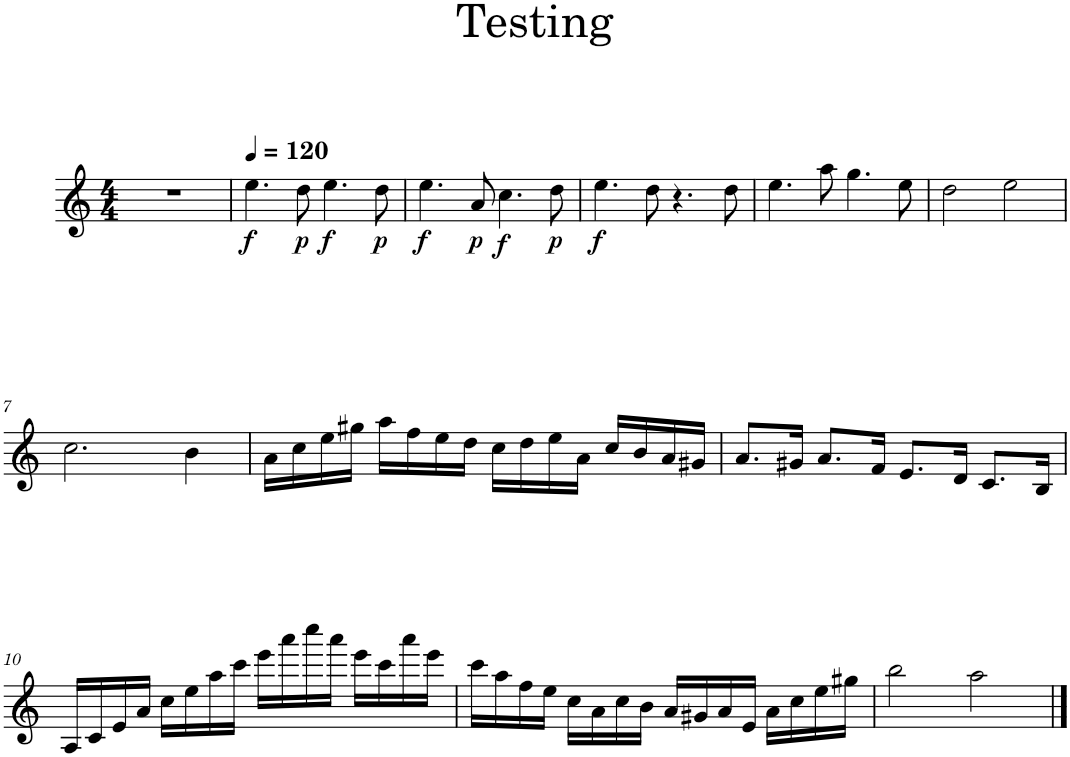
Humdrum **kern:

**kern	**dynam
*part1	*part1
*staff1	*staff1
*I"Piano	*
*I'Pno.	*
*clefG2	*
*k[]	*
*M4/4	*
=1	=1
1r	.
=2	=2
*MM120	*
!	!LO:DY:b
4.ee\	f
!	!LO:DY:b
8dd\	p
!	!LO:DY:b
4.ee\	f
!	!LO:DY:b
8dd\	p
=3	=3
!	!LO:DY:b
4.ee\	f
!	!LO:DY:b
8a/	p
!	!LO:DY:b
4.cc\	f
!	!LO:DY:b
8dd\	p
=4	=4
!	!LO:DY:b
4.ee\	f
8dd\	.
4.r	.
8dd\	.
=5	=5
4.ee\	.
8aa\	.
4.gg\	.
8ee\	.
=6	=6
2dd\	.
2ee\	.
!!LO:LB:g=z
=7	=7
2.cc\	.
4b\	.
=8	=8
16a\LL	.
16cc\	.
16ee\	.
16gg#X\JJ	.
16aa\LL	.
16ff\	.
16ee\	.
16dd\JJ	.
16cc\LL	.
16dd\	.
16ee\	.
16a\JJ	.
16cc/LL	.
16b/	.
16a/	.
16g#X/JJ	.
=9	=9
8.a/L	.
16g#X/Jk	.
8.a/L	.
16f/Jk	.
8.e/L	.
16d/Jk	.
8.c/L	.
16B/Jk	.
!!LO:LB:g=z
=10	=10
16A/LL	.
16c/	.
16e/	.
16a/JJ	.
16cc\LL	.
16ee\	.
16aa\	.
16ccc\JJ	.
16eee\LL	.
16aaa\	.
16cccc\	.
16aaa\JJ	.
16eee\LL	.
16ccc\	.
16aaa\	.
16eee\JJ	.
=11	=11
16ccc\LL	.
16aa\	.
16ff\	.
16ee\JJ	.
16cc\LL	.
16a\	.
16cc\	.
16b\JJ	.
16a/LL	.
16g#X/	.
16a/	.
16e/JJ	.
16a\LL	.
16cc\	.
16ee\	.
16gg#X\JJ	.
=12	=12
2bb\	.
2aa\	.
==	==
*-	*-
